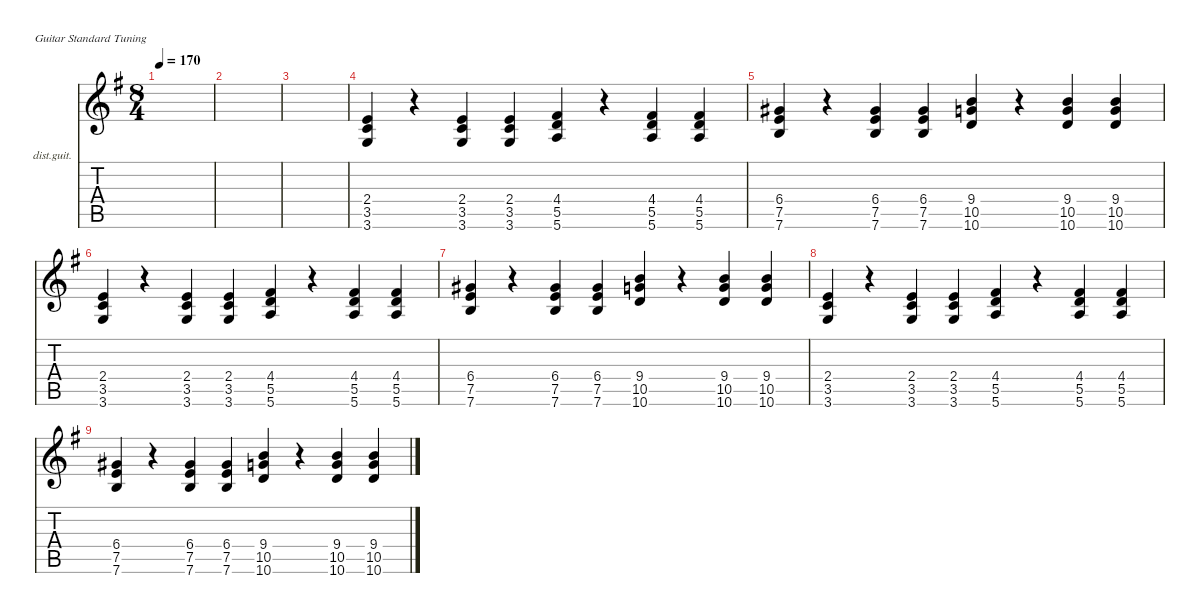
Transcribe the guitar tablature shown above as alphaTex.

\defaultSystemsLayout 4
\hideDynamics
\bracketExtendMode nobrackets
\firstSystemTrackNameOrientation horizontal
\otherSystemsTrackNameOrientation horizontal
\track ("Distortion Guitar" "dist.guit.") {instrument distortionguitar}
\staff {score tabs}
\tuning (E4 B3 G3 D3 A2 E2)
\ts (8 4)
\tempo 170
\clef g2
\ks g
|
|
|
(3.5 3.6 2.4).4 r.4 (3.5 3.6 2.4).4 (3.5 3.6 2.4).4 (5.5 5.6 4.4).4 r.4 (5.5 5.6 4.4).4 (5.5 5.6 4.4).4 |
(7.6 7.5 6.4).4 r.4 (7.5 7.6 6.4).4 (7.5 7.6 6.4).4 (10.6 10.5 9.4).4 r.4 (10.5 10.6 9.4).4 (10.5 10.6 9.4).4 |
(3.5 3.6 2.4).4 r.4 (3.5 3.6 2.4).4 (3.5 3.6 2.4).4 (5.5 5.6 4.4).4 r.4 (5.5 5.6 4.4).4 (5.5 5.6 4.4).4 |
(7.6 7.5 6.4).4 r.4 (7.5 7.6 6.4).4 (7.5 7.6 6.4).4 (10.6 10.5 9.4).4 r.4 (10.5 10.6 9.4).4 (10.5 10.6 9.4).4 |
(3.5 3.6 2.4).4 r.4 (3.5 3.6 2.4).4 (3.5 3.6 2.4).4 (5.5 5.6 4.4).4 r.4 (5.5 5.6 4.4).4 (5.5 5.6 4.4).4 |
(7.6 7.5 6.4).4 r.4 (7.5 7.6 6.4).4 (7.5 7.6 6.4).4 (10.6 10.5 9.4).4 r.4 (10.5 10.6 9.4).4 (10.5 10.6 9.4).4
